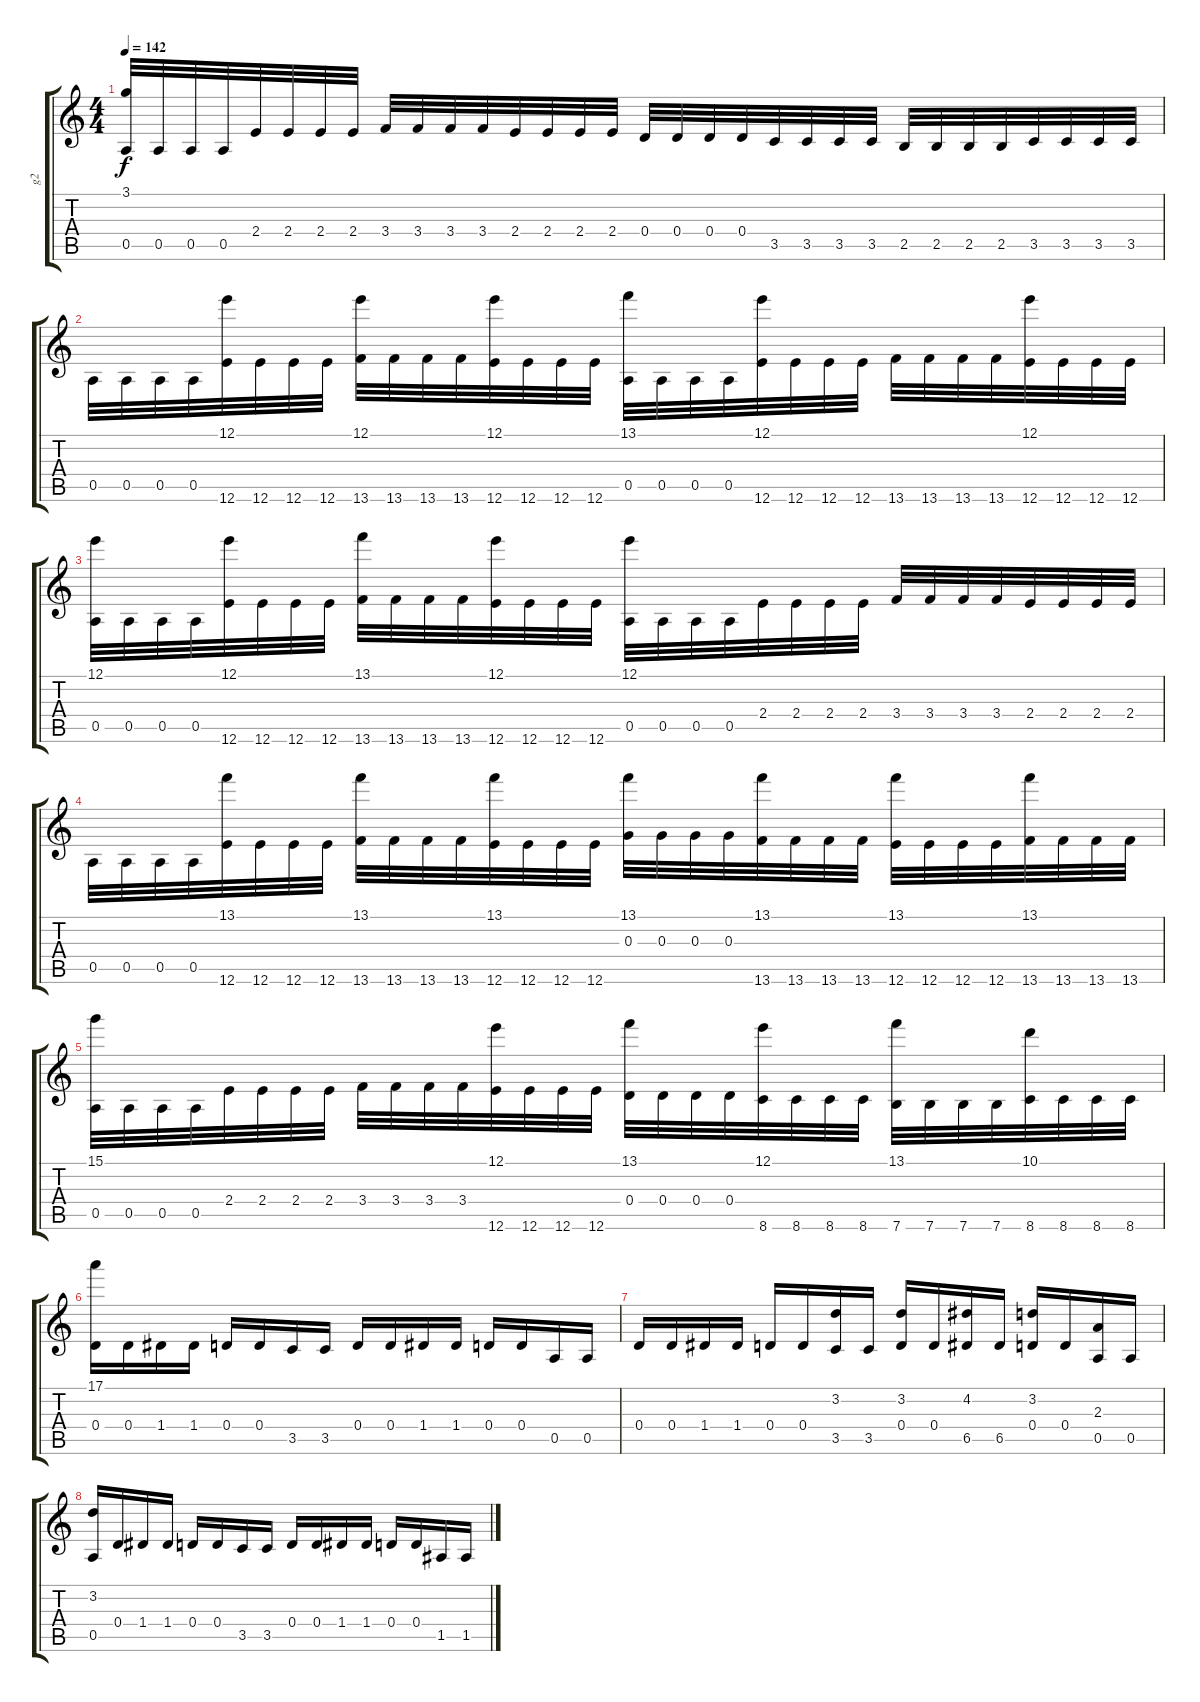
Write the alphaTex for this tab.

\track ("g2" "g2") {instrument overdrivenguitar}
\staff {score tabs}
\tuning (E4 B3 G3 D3 A2 E2) {hide}
\ts (4 4)
\tempo 142
\clef g2
\ks c
(3.1 0.5).32{dy f} 0.5.32 0.5.32 0.5.32 2.4.32 2.4.32 2.4.32 2.4.32 3.4.32 3.4.32 3.4.32 3.4.32 2.4.32 2.4.32 2.4.32 2.4.32 0.4.32 0.4.32 0.4.32 0.4.32 3.5.32 3.5.32 3.5.32 3.5.32 2.5.32 2.5.32 2.5.32 2.5.32 3.5.32 3.5.32 3.5.32 3.5.32 |
0.5.32 0.5.32 0.5.32 0.5.32 (12.1 12.6).32 12.6.32 12.6.32 12.6.32 (12.1 13.6).32 13.6.32 13.6.32 13.6.32 (12.1 12.6).32 12.6.32 12.6.32 12.6.32 (13.1 0.5).32 0.5.32 0.5.32 0.5.32 (12.1 12.6).32 12.6.32 12.6.32 12.6.32 13.6.32 13.6.32 13.6.32 13.6.32 (12.1 12.6).32 12.6.32 12.6.32 12.6.32 |
(12.1 0.5).32 0.5.32 0.5.32 0.5.32 (12.1 12.6).32 12.6.32 12.6.32 12.6.32 (13.1 13.6).32 13.6.32 13.6.32 13.6.32 (12.1 12.6).32 12.6.32 12.6.32 12.6.32 (12.1 0.5).32 0.5.32 0.5.32 0.5.32 2.4.32 2.4.32 2.4.32 2.4.32 3.4.32 3.4.32 3.4.32 3.4.32 2.4.32 2.4.32 2.4.32 2.4.32 |
0.5.32 0.5.32 0.5.32 0.5.32 (13.1 12.6).32 12.6.32 12.6.32 12.6.32 (13.1 13.6).32 13.6.32 13.6.32 13.6.32 (13.1 12.6).32 12.6.32 12.6.32 12.6.32 (13.1 0.3).32 0.3.32 0.3.32 0.3.32 (13.1 13.6).32 13.6.32 13.6.32 13.6.32 (13.1 12.6).32 12.6.32 12.6.32 12.6.32 (13.1 13.6).32 13.6.32 13.6.32 13.6.32 |
(15.1 0.5).32 0.5.32 0.5.32 0.5.32 2.4.32 2.4.32 2.4.32 2.4.32 3.4.32 3.4.32 3.4.32 3.4.32 (12.1 12.6).32 12.6.32 12.6.32 12.6.32 (13.1 0.4).32 0.4.32 0.4.32 0.4.32 (12.1 8.6).32 8.6.32 8.6.32 8.6.32 (13.1 7.6).32 7.6.32 7.6.32 7.6.32 (10.1 8.6).32 8.6.32 8.6.32 8.6.32 |
(17.1 0.4).16 0.4.16 1.4.16 1.4.16 0.4.16 0.4.16 3.5.16 3.5.16 0.4.16 0.4.16 1.4.16 1.4.16 0.4.16 0.4.16 0.5.16 0.5.16 |
0.4.16 0.4.16 1.4.16 1.4.16 0.4.16 0.4.16 (3.2 3.5).16 3.5.16 (3.2 0.4).16 0.4.16 (4.2 6.5).16 6.5.16 (3.2 0.4).16 0.4.16 (2.3 0.5).16 0.5.16 |
(3.2 0.5).16 0.4.16 1.4.16 1.4.16 0.4.16 0.4.16 3.5.16 3.5.16 0.4.16 0.4.16 1.4.16 1.4.16 0.4.16 0.4.16 1.5.16 1.5.16
